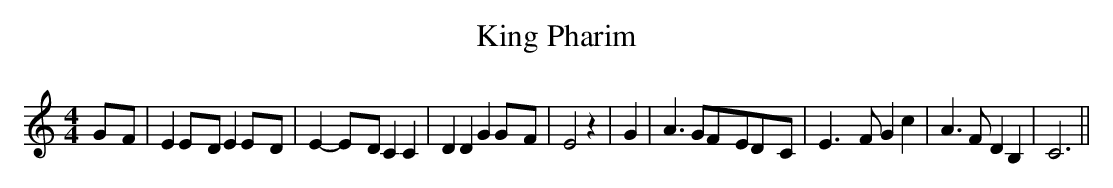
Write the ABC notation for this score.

X:1
T:King Pharim
M:4/4
L:1/8
K:C
G-F| E2E-D E2E-D| E2-E-D C2 C2| D2 D2 G2G-F| E4 z2| G2| A3 GF-ED-C|\
 E3- F G2 c2| A3 F D2 B,2| C6||
